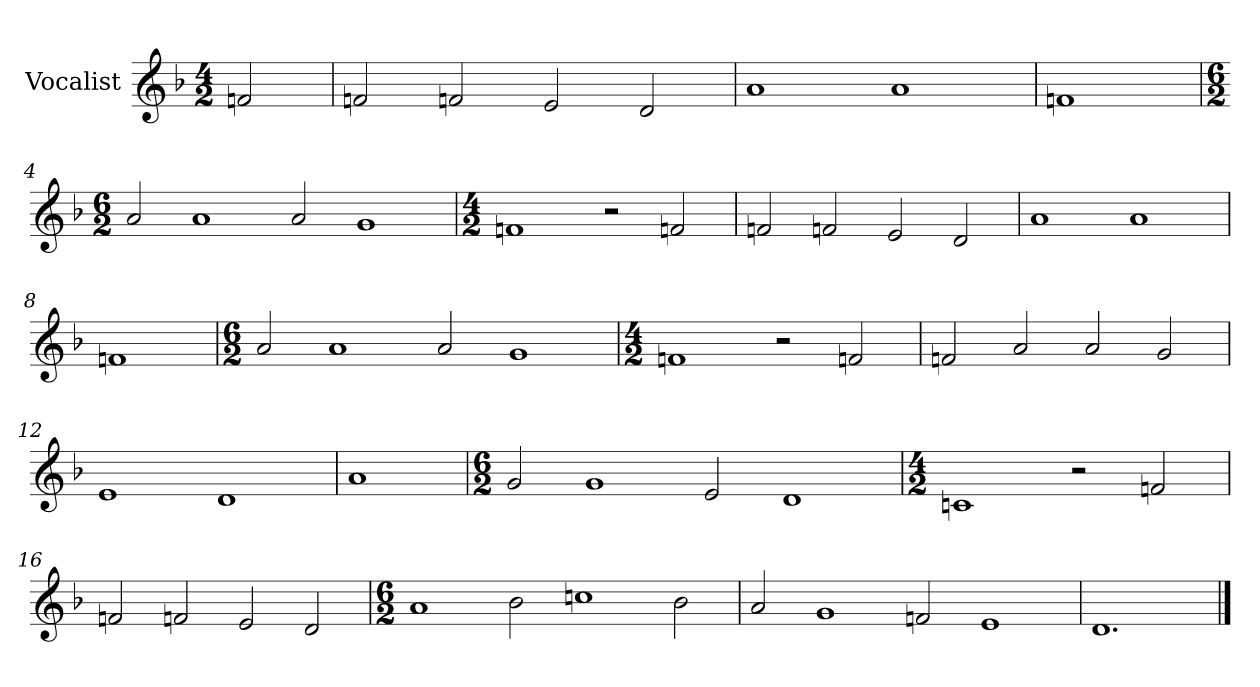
**kern
*part1
*staff1
*I"Vocalist
*k[b-]
*d:
*M4/2
=
2fn
=1
2fn
2fn
2e
2d
=2
1a
1a
=3
1fn
=4
*M6/2
2a
1a
2a
1g
=5
*M4/2
1fn
2r
2fn
=6
2fn
2fn
2e
2d
=7
1a
1a
=8
1fn
=9
*M6/2
2a
1a
2a
1g
=10
*M4/2
1fn
2r
2fn
=11
2fn
2a
2a
2g
=12
1e
1d
=13
1a
=14
*M6/2
2g
1g
2e
1d
=15
*M4/2
1cn
2r
2fn
=16
2fn
2fn
2e
2d
=17
*M6/2
1a
2b-
1ccn
2b-
=18
2a
1g
2fn
1e
=19
1.d
==
*-
